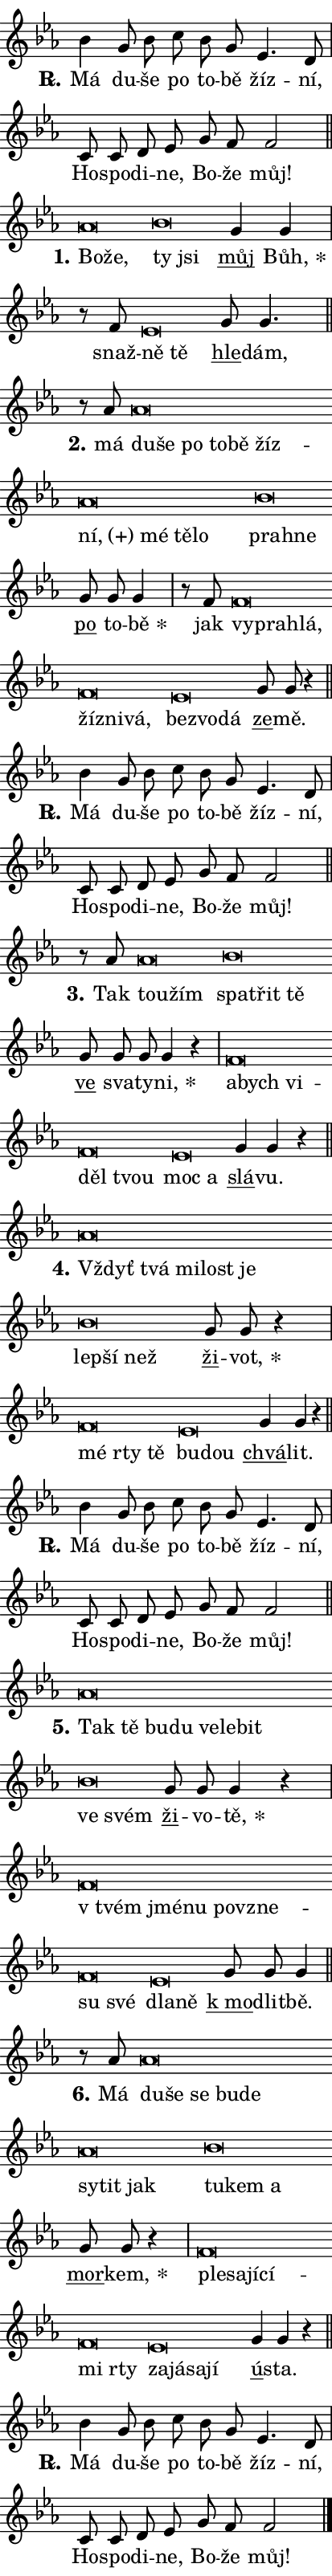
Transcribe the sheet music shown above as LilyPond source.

\version "2.24.0"
\header { tagline = "" }
\paper {
  indent = 0\cm
  top-margin = 0\cm
  right-margin = 0\cm
  bottom-margin = 0\cm
  left-margin = 0\cm
  paper-width = 7\cm
  page-breaking = #ly:one-page-breaking
  system-system-spacing.basic-distance = #11
  score-system-spacing.basic-distance = #11
  ragged-last = ##f
}


%% Author: Thomas Morley
%% https://lists.gnu.org/archive/html/lilypond-user/2020-05/msg00002.html
#(define (line-position grob)
"Returns position of @var[grob} in current system:
   @code{'start}, if at first time-step
   @code{'end}, if at last time-step
   @code{'middle} otherwise
"
  (let* ((col (ly:item-get-column grob))
         (ln (ly:grob-object col 'left-neighbor))
         (rn (ly:grob-object col 'right-neighbor))
         (col-to-check-left (if (ly:grob? ln) ln col))
         (col-to-check-right (if (ly:grob? rn) rn col))
         (break-dir-left
           (and
             (ly:grob-property col-to-check-left 'non-musical #f)
             (ly:item-break-dir col-to-check-left)))
         (break-dir-right
           (and
             (ly:grob-property col-to-check-right 'non-musical #f)
             (ly:item-break-dir col-to-check-right))))
        (cond ((eqv? 1 break-dir-left) 'start)
              ((eqv? -1 break-dir-right) 'end)
              (else 'middle))))

#(define (tranparent-at-line-position vctor)
  (lambda (grob)
  "Relying on @code{line-position} select the relevant enry from @var{vctor}.
Used to determine transparency,"
    (case (line-position grob)
      ((end) (not (vector-ref vctor 0)))
      ((middle) (not (vector-ref vctor 1)))
      ((start) (not (vector-ref vctor 2))))))

noteHeadBreakVisibility =
#(define-music-function (break-visibility)(vector?)
"Makes @code{NoteHead}s transparent relying on @var{break-visibility}"
#{
  \override NoteHead.transparent =
    #(tranparent-at-line-position break-visibility)
#})

#(define delete-ledgers-for-transparent-note-heads
  (lambda (grob)
    "Reads whether a @code{NoteHead} is transparent.
If so this @code{NoteHead} is removed from @code{'note-heads} from
@var{grob}, which is supposed to be @code{LedgerLineSpanner}.
As a result ledgers are not printed for this @code{NoteHead}"
    (let* ((nhds-array (ly:grob-object grob 'note-heads))
           (nhds-list
             (if (ly:grob-array? nhds-array)
                 (ly:grob-array->list nhds-array)
                 '()))
           ;; Relies on the transparent-property being done before
           ;; Staff.LedgerLineSpanner.after-line-breaking is executed.
           ;; This is fragile ...
           (to-keep
             (remove
               (lambda (nhd)
                 (ly:grob-property nhd 'transparent #f))
               nhds-list)))
      ;; TODO find a better method to iterate over grob-arrays, similiar
      ;; to filter/remove etc for lists
      ;; For now rebuilt from scratch
      (set! (ly:grob-object grob 'note-heads)  '())
      (for-each
        (lambda (nhd)
          (ly:pointer-group-interface::add-grob grob 'note-heads nhd))
        to-keep))))

hideNotes = {
  \noteHeadBreakVisibility #begin-of-line-visible
}
unHideNotes = {
  \noteHeadBreakVisibility #all-visible
}

% work-around for resetting accidentals
% https://lilypond.org/doc/v2.23/Documentation/notation/displaying-rhythms#unmetered-music
cadenzaMeasure = {
  \cadenzaOff
  \partial 1024 s1024
  \cadenzaOn
}

#(define-markup-command (accent layout props text) (markup?)
  "Underline accented syllable"
  (interpret-markup layout props
    #{\markup \override #'(offset . 4.3) \underline { #text }#}))

responsum = \markup \concat {
  "R" \hspace #-1.05 \path #0.1 #'((moveto 0 0.07) (lineto 0.9 0.8)) \hspace #0.05 "."
}

\layout {
    \context {
        \Staff
        \remove "Time_signature_engraver"
        \override LedgerLineSpanner.after-line-breaking = #delete-ledgers-for-transparent-note-heads
    }
    \context {
        \Voice {
            \override NoteHead.output-attributes = #'((class . "notehead"))
            \override Hairpin.height = #0.55
        }
    }
    \context {
        \Lyrics {
            \override StanzaNumber.output-attributes = #'((class . "stanzanumber"))
            \override LyricSpace.minimum-distance = #0.9
            \override LyricText.font-name = #"TeX Gyre Schola"
            \override LyricText.font-size = 1
            \override StanzaNumber.font-name = #"TeX Gyre Schola Bold"
            \override StanzaNumber.font-size = 1
        }
    }
}

% magnetic-lyrics.ily
%
%   written by
%     Jean Abou Samra <jean@abou-samra.fr>
%     Werner Lemberg <wl@gnu.org>
%
%   adapted by
%     Jiri Hon <jiri.hon@gmail.com>
%
% Version 2022-Apr-15

% https://www.mail-archive.com/lilypond-user@gnu.org/msg149350.html

#(define (Left_hyphen_pointer_engraver context)
   "Collect syllable-hyphen-syllable occurrences in lyrics and store
them in properties.  This engraver only looks to the left.  For
example, if the lyrics input is @code{foo -- bar}, it does the
following.

@itemize @bullet
@item
Set the @code{text} property of the @code{LyricHyphen} grob between
@q{foo} and @q{bar} to @code{foo}.

@item
Set the @code{left-hyphen} property of the @code{LyricText} grob with
text @q{foo} to the @code{LyricHyphen} grob between @q{foo} and
@q{bar}.
@end itemize

Use this auxiliary engraver in combination with the
@code{lyric-@/text::@/apply-@/magnetic-@/offset!} hook."
   (let ((hyphen #f)
         (text #f))
     (make-engraver
      (acknowledgers
       ((lyric-syllable-interface engraver grob source-engraver)
        (set! text grob)))
      (end-acknowledgers
       ((lyric-hyphen-interface engraver grob source-engraver)
        ;(when (not (grob::has-interface grob 'lyric-space-interface))
          (set! hyphen grob)));)
      ((stop-translation-timestep engraver)
       (when (and text hyphen)
         (ly:grob-set-object! text 'left-hyphen hyphen))
       (set! text #f)
       (set! hyphen #f)))))

#(define (lyric-text::apply-magnetic-offset! grob)
   "If the space between two syllables is less than the value in
property @code{LyricText@/.details@/.squash-threshold}, move the right
syllable to the left so that it gets concatenated with the left
syllable.

Use this function as a hook for
@code{LyricText@/.after-@/line-@/breaking} if the
@code{Left_@/hyphen_@/pointer_@/engraver} is active."
   (let ((hyphen (ly:grob-object grob 'left-hyphen #f)))
     (when hyphen
       (let ((left-text (ly:spanner-bound hyphen LEFT)))
         (when (grob::has-interface left-text 'lyric-syllable-interface)
           (let* ((common (ly:grob-common-refpoint grob left-text X))
                  (this-x-ext (ly:grob-extent grob common X))
                  (left-x-ext
                   (begin
                     ;; Trigger magnetism for left-text.
                     (ly:grob-property left-text 'after-line-breaking)
                     (ly:grob-extent left-text common X)))
                  ;; `delta` is the gap width between two syllables.
                  (delta (- (interval-start this-x-ext)
                            (interval-end left-x-ext)))
                  (details (ly:grob-property grob 'details))
                  (threshold (assoc-get 'squash-threshold details 0.2)))
             (when (< delta threshold)
               (let* (;; We have to manipulate the input text so that
                      ;; ligatures crossing syllable boundaries are not
                      ;; disabled.  For languages based on the Latin
                      ;; script this is essentially a beautification.
                      ;; However, for non-Western scripts it can be a
                      ;; necessity.
                      (lt (ly:grob-property left-text 'text))
                      (rt (ly:grob-property grob 'text))
                      (is-space (grob::has-interface hyphen 'lyric-space-interface))
                      (space (if is-space " " ""))
                      (space-markup (grob-interpret-markup grob " "))
                      (space-size (interval-length (ly:stencil-extent space-markup X)))
                      (extra-delta (if is-space space-size 0))
                      ;; Append new syllable.
                      (ltrt-space (if (and (string? lt) (string? rt))
                                (string-append lt space rt)
                                (make-concat-markup (list lt space rt))))
                      ;; Right-align `ltrt` to the right side.
                      (ltrt-space-markup (grob-interpret-markup
                               grob
                               (make-translate-markup
                                (cons (interval-length this-x-ext) 0)
                                (make-right-align-markup ltrt-space)))))
                 (begin
                   ;; Don't print `left-text`.
                   (ly:grob-set-property! left-text 'stencil #f)
                   ;; Set text and stencil (which holds all collected
                   ;; syllables so far) and shift it to the left.
                   (ly:grob-set-property! grob 'text ltrt-space)
                   (ly:grob-set-property! grob 'stencil ltrt-space-markup)
                   (ly:grob-translate-axis! grob (- (- delta extra-delta)) X))))))))))


#(define (lyric-hyphen::displace-bounds-first grob)
   ;; Make very sure this callback isn't triggered too early.
   (let ((left (ly:spanner-bound grob LEFT))
         (right (ly:spanner-bound grob RIGHT)))
     (ly:grob-property left 'after-line-breaking)
     (ly:grob-property right 'after-line-breaking)
     (ly:lyric-hyphen::print grob)))

squashThreshold = #0.4

\layout {
  \context {
    \Lyrics
    \consists #Left_hyphen_pointer_engraver
    \override LyricText.after-line-breaking =
      #lyric-text::apply-magnetic-offset!
    \override LyricHyphen.stencil = #lyric-hyphen::displace-bounds-first
    \override LyricText.details.squash-threshold = \squashThreshold
    \override LyricHyphen.minimum-distance = 0
    \override LyricHyphen.minimum-length = \squashThreshold
  }
}

squash = \override LyricText.details.squash-threshold = 9999
unSquash = \override LyricText.details.squash-threshold = \squashThreshold

left = \override LyricText.self-alignment-X = #LEFT
unLeft = \revert LyricText.self-alignment-X

starOffset = #(lambda (grob) 
                (let ((x_offset (ly:self-alignment-interface::aligned-on-x-parent grob)))
                  (if (= x_offset 0) 0 (+ x_offset 1.2))))

star = #(define-music-function (syllable)(string?)
"Append star separator at the end of a syllable"
#{
  \once \override LyricText.X-offset = #starOffset
  \lyricmode { \markup {
    #syllable
    \override #'((font-name . "TeX Gyre Schola Bold")) \hspace #0.2 \lower #0.65 \larger "*"
  } }
#})

starAccent = #(define-music-function (syllable)(string?)
"Append star separator at the end of a syllable and make accent"
#{
  \once \override LyricText.X-offset = #starOffset
  \lyricmode { \markup {
    \accent #syllable
    \override #'((font-name . "TeX Gyre Schola Bold")) \hspace #0.2 \lower #0.65 \larger "*"
  } }
#})

breath = #(define-music-function (syllable)(string?)
"Append breathing indicator at the end of a syllable"
#{
  \lyricmode { \markup { #syllable "+" } }
#})

optionalBreath = #(define-music-function (syllable)(string?)
"Append optional breathing indicator at the end of a syllable"
#{
  \lyricmode { \markup { #syllable "(+)" } }
#})


\score {
    <<
        \new Voice = "melody" { \cadenzaOn \key es \major \relative { bes'4 g8 bes c bes g es4. d8 \cadenzaMeasure \bar "|" c8 c d es g f f2 \cadenzaMeasure \bar "||" \break } }
        \new Lyrics \lyricsto "melody" { \lyricmode { \set stanza = \responsum
Má du -- še po to -- bě žíz -- ní, Ho -- spo -- di -- ne, Bo -- že můj! } }
    >>
    \layout {}
}

\score {
    <<
        \new Voice = "melody" { \cadenzaOn \key es \major \relative { as'\breve*1/16 \hideNotes \breve*1/16 \bar "" \unHideNotes bes\breve*1/16 \hideNotes \breve*1/16 \bar "" \unHideNotes \bar "" g4 g \cadenzaMeasure \bar "|" r8 f es\breve*1/16 \hideNotes \breve*1/16 \bar "" \unHideNotes \bar "" g8 g4. \cadenzaMeasure \bar "||" \break } }
        \new Lyrics \lyricsto "melody" { \lyricmode { \set stanza = "1."
\left Bo -- \squash že, \left \unLeft \unSquash ty \squash jsi \unLeft \unSquash \markup \accent můj \star Bůh, snaž -- \left ně \squash tě \unLeft \unSquash \markup \accent hle -- dám, } }
    >>
    \layout {}
}

\score {
    <<
        \new Voice = "melody" { \cadenzaOn \key es \major \relative { r8 as' as\breve*1/16 \hideNotes \breve*1/16 \bar "" \breve*1/16 \bar "" \breve*1/16 \bar "" \breve*1/16 \bar "" \breve*1/16 \bar "" \breve*1/16 \bar "" \breve*1/16 \bar "" \breve*1/16 \breve*1/16 \bar "" \unHideNotes bes\breve*1/16 \hideNotes \breve*1/16 \bar "" \unHideNotes \bar "" g8 g g4 \cadenzaMeasure \bar "|" r8 f f\breve*1/16 \hideNotes \breve*1/16 \bar "" \breve*1/16 \bar "" \breve*1/16 \bar "" \breve*1/16 \breve*1/16 \bar "" \unHideNotes es\breve*1/16 \hideNotes \breve*1/16 \breve*1/16 \bar "" \unHideNotes \bar "" g8 g r4 \cadenzaMeasure \bar "||" \break } }
        \new Lyrics \lyricsto "melody" { \lyricmode { \set stanza = "2."
má \left du -- \squash še po to -- bě žíz -- \optionalBreath ní, mé tě -- lo \left \unLeft \unSquash pra -- \squash hne \unLeft \unSquash \markup \accent po to -- \star bě jak \left vy -- \squash pra -- hlá, žíz -- ni -- vá, \left \unLeft \unSquash bez -- \squash vo -- dá \unLeft \unSquash \markup \accent ze -- mě. } }
    >>
    \layout {}
}

\score {
    <<
        \new Voice = "melody" { \cadenzaOn \key es \major \relative { bes'4 g8 bes c bes g es4. d8 \cadenzaMeasure \bar "|" c8 c d es g f f2 \cadenzaMeasure \bar "||" \break } }
        \new Lyrics \lyricsto "melody" { \lyricmode { \set stanza = \responsum
Má du -- še po to -- bě žíz -- ní, Ho -- spo -- di -- ne, Bo -- že můj! } }
    >>
    \layout {}
}

\score {
    <<
        \new Voice = "melody" { \cadenzaOn \key es \major \relative { r8 as' as\breve*1/16 \hideNotes \breve*1/16 \bar "" \unHideNotes bes\breve*1/16 \hideNotes \breve*1/16 \breve*1/16 \bar "" \unHideNotes \bar "" g8 g g g4 r \cadenzaMeasure \bar "|" f\breve*1/16 \hideNotes \breve*1/16 \bar "" \breve*1/16 \bar "" \breve*1/16 \breve*1/16 \bar "" \unHideNotes es\breve*1/16 \hideNotes \breve*1/16 \bar "" \unHideNotes \bar "" g4 g4 r \cadenzaMeasure \bar "||" \break } }
        \new Lyrics \lyricsto "melody" { \lyricmode { \set stanza = "3."
Tak \left tou -- \squash žím \left \unLeft \unSquash spa -- \squash třit tě \unLeft \unSquash \markup \accent ve sva -- ty -- \star ni, \left a -- \squash bych vi -- děl tvou \left \unLeft \unSquash moc \squash a \unLeft \unSquash \markup \accent slá -- vu. } }
    >>
    \layout {}
}

\score {
    <<
        \new Voice = "melody" { \cadenzaOn \key es \major \relative { as'\breve*1/16 \hideNotes \breve*1/16 \bar "" \breve*1/16 \bar "" \breve*1/16 \breve*1/16 \bar "" \unHideNotes bes\breve*1/16 \hideNotes \breve*1/16 \breve*1/16 \bar "" \unHideNotes \bar "" g8 g r4 \cadenzaMeasure \bar "|" f\breve*1/16 \hideNotes \breve*1/16 \breve*1/16 \bar "" \unHideNotes es\breve*1/16 \hideNotes \breve*1/16 \bar "" \unHideNotes \bar "" g4 g r \cadenzaMeasure \bar "||" \break } }
        \new Lyrics \lyricsto "melody" { \lyricmode { \set stanza = "4."
\left Vždyť \squash tvá mi -- lost je \left \unLeft \unSquash lep -- \squash ší než \unLeft \unSquash \markup \accent ži -- \star vot, \left mé \squash rty tě \left \unLeft \unSquash bu -- \squash dou \unLeft \unSquash \markup \accent chvá -- lit. } }
    >>
    \layout {}
}

\score {
    <<
        \new Voice = "melody" { \cadenzaOn \key es \major \relative { bes'4 g8 bes c bes g es4. d8 \cadenzaMeasure \bar "|" c8 c d es g f f2 \cadenzaMeasure \bar "||" \break } }
        \new Lyrics \lyricsto "melody" { \lyricmode { \set stanza = \responsum
Má du -- še po to -- bě žíz -- ní, Ho -- spo -- di -- ne, Bo -- že můj! } }
    >>
    \layout {}
}

\score {
    <<
        \new Voice = "melody" { \cadenzaOn \key es \major \relative { as'\breve*1/16 \hideNotes \breve*1/16 \bar "" \breve*1/16 \bar "" \breve*1/16 \bar "" \breve*1/16 \bar "" \breve*1/16 \breve*1/16 \bar "" \unHideNotes bes\breve*1/16 \hideNotes \breve*1/16 \bar "" \unHideNotes \bar "" g8 g g4 r \cadenzaMeasure \bar "|" f\breve*1/16 \hideNotes \breve*1/16 \bar "" \breve*1/16 \bar "" \breve*1/16 \bar "" \breve*1/16 \bar "" \breve*1/16 \breve*1/16 \bar "" \unHideNotes es\breve*1/16 \hideNotes \breve*1/16 \bar "" \unHideNotes \bar "" g8 g g4 \cadenzaMeasure \bar "||" \break } }
        \new Lyrics \lyricsto "melody" { \lyricmode { \set stanza = "5."
\left Tak \squash tě bu -- du ve -- le -- bit \left \unLeft \unSquash ve \squash svém \unLeft \unSquash \markup \accent ži -- vo -- \star tě, \left "v tvém" \squash jmé -- nu po -- vzne -- su své \left \unLeft \unSquash dla -- \squash ně \unLeft \unSquash \markup \accent "k mo" -- dlit -- bě. } }
    >>
    \layout {}
}

\score {
    <<
        \new Voice = "melody" { \cadenzaOn \key es \major \relative { r8 as' as\breve*1/16 \hideNotes \breve*1/16 \bar "" \breve*1/16 \bar "" \breve*1/16 \bar "" \breve*1/16 \bar "" \breve*1/16 \bar "" \breve*1/16 \breve*1/16 \bar "" \unHideNotes bes\breve*1/16 \hideNotes \breve*1/16 \breve*1/16 \bar "" \unHideNotes \bar "" g8 g r4 \cadenzaMeasure \bar "|" f\breve*1/16 \hideNotes \breve*1/16 \bar "" \breve*1/16 \bar "" \breve*1/16 \bar "" \breve*1/16 \breve*1/16 \bar "" \unHideNotes es\breve*1/16 \hideNotes \breve*1/16 \bar "" \breve*1/16 \breve*1/16 \bar "" \unHideNotes \bar "" g4 g r \cadenzaMeasure \bar "||" \break } }
        \new Lyrics \lyricsto "melody" { \lyricmode { \set stanza = "6."
Má \left du -- \squash še se bu -- de sy -- tit jak \left \unLeft \unSquash tu -- \squash kem a \unLeft \unSquash \markup \accent mor -- \star kem, \left ple -- \squash sa -- jí -- cí -- mi rty \left \unLeft \unSquash za -- \squash já -- sa -- jí \unLeft \unSquash \markup \accent ú -- sta. } }
    >>
    \layout {}
}

\score {
    <<
        \new Voice = "melody" { \cadenzaOn \key es \major \relative { bes'4 g8 bes c bes g es4. d8 \cadenzaMeasure \bar "|" c8 c d es g f f2 \cadenzaMeasure \bar "||" \break } \bar "|." }
        \new Lyrics \lyricsto "melody" { \lyricmode { \set stanza = \responsum
Má du -- še po to -- bě žíz -- ní, Ho -- spo -- di -- ne, Bo -- že můj! } }
    >>
    \layout {}
}
